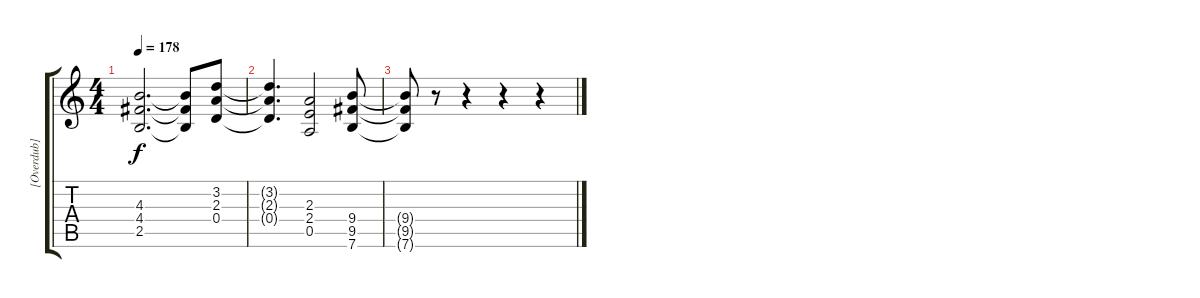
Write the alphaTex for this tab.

\track ("[Overdub]" "[Overdub]") {instrument distortionguitar}
\staff {score tabs}
\tuning (E4 B3 G3 D3 A2 E2) {hide}
\ts (4 4)
\tempo 178
\clef g2
\ks c
(4.3{t} 4.4{t} 2.5{t}).2{d dy f} (4.3{t} 4.4{t} 2.5{t}).8 (3.2 2.3 0.4).8 |
(3.2{t} 2.3{t} 0.4{t}).4{d} (2.3 2.4 0.5).2 (9.4 9.5 7.6).8 |
(9.4{t} 9.5{t} 7.6{t}).8 r.8 r.4 r.4 r.4
